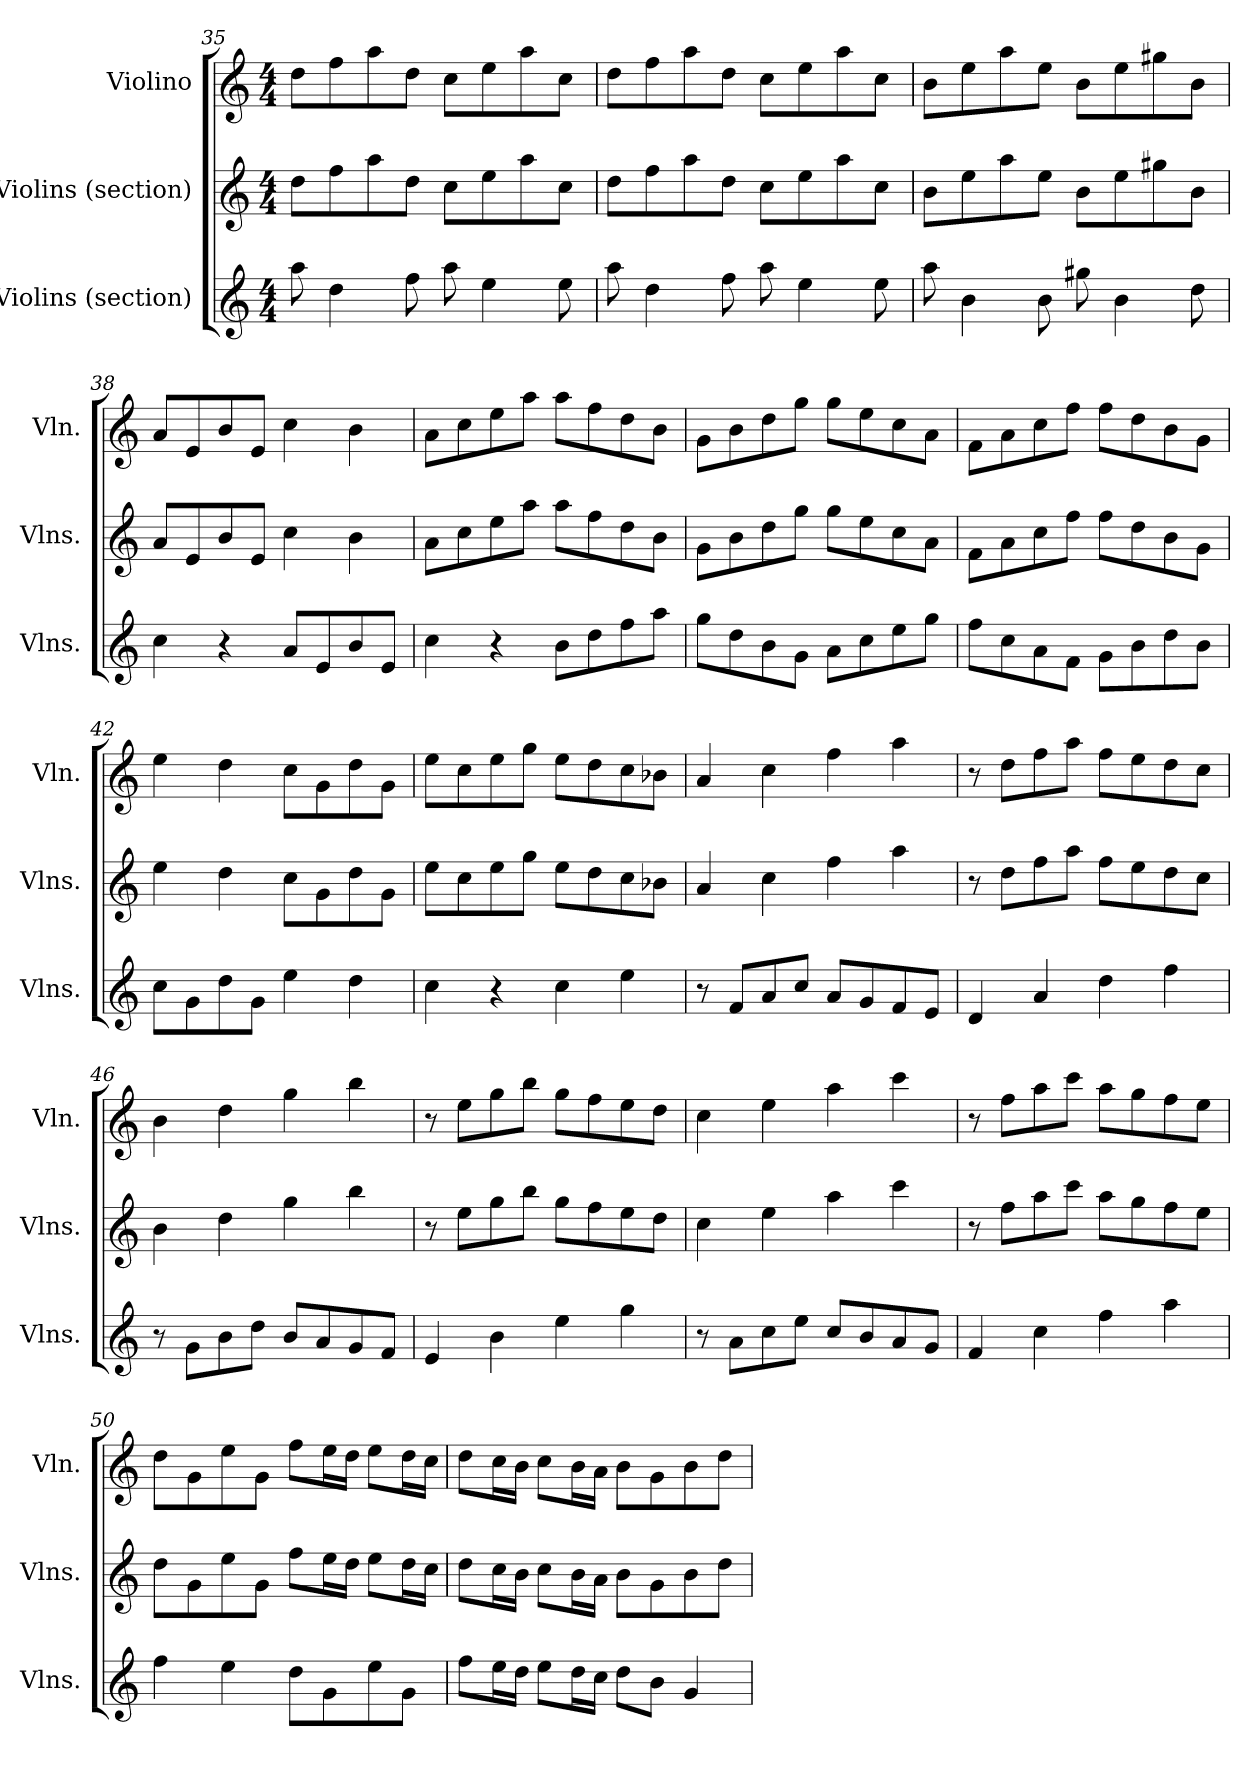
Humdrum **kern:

**kern	**kern	**kern
*part3	*part2	*part1
*staff3	*staff2	*staff1
*I"Violins (section)	*I"Violins (section)	*I"Violino
*I'Vlns.	*I'Vlns.	*I'Vln.
*clefG2	*clefG2	*clefG2
*k[]	*k[]	*k[]
*M4/4	*M4/4	*M4/4
=35	=35	=35
8aa\	8dd\L	8dd\L
4dd\	8ff\	8ff\
.	8aa\	8aa\
8ff\	8dd\J	8dd\J
8aa\	8cc\L	8cc\L
4ee\	8ee\	8ee\
.	8aa\	8aa\
8ee\	8cc\J	8cc\J
=36	=36	=36
8aa\	8dd\L	8dd\L
4dd\	8ff\	8ff\
.	8aa\	8aa\
8ff\	8dd\J	8dd\J
8aa\	8cc\L	8cc\L
4ee\	8ee\	8ee\
.	8aa\	8aa\
8ee\	8cc\J	8cc\J
=37	=37	=37
8aa\	8b\L	8b\L
4b\	8ee\	8ee\
.	8aa\	8aa\
8b\	8ee\J	8ee\J
8gg#X\	8b\L	8b\L
4b\	8ee\	8ee\
.	8gg#X\	8gg#X\
8dd\	8b\J	8b\J
!!LO:PB:g=z
=38	=38	=38
*	*	*MM138
4cc\	8a/L	8a/L
.	8e/	8e/
4r	8b/	8b/
.	8e/J	8e/J
8a/L	4cc\	4cc\
8e/	.	.
8b/	4b\	4b\
8e/J	.	.
=39	=39	=39
4cc\	8a\L	8a\L
.	8cc\	8cc\
4r	8ee\	8ee\
.	8aa\J	8aa\J
8b\L	8aa\L	8aa\L
8dd\	8ff\	8ff\
8ff\	8dd\	8dd\
8aa\J	8b\J	8b\J
=40	=40	=40
8gg\L	8g\L	8g\L
8dd\	8b\	8b\
8b\	8dd\	8dd\
8g\J	8gg\J	8gg\J
8a\L	8gg\L	8gg\L
8cc\	8ee\	8ee\
8ee\	8cc\	8cc\
8gg\J	8a\J	8a\J
=41	=41	=41
8ff\L	8f\L	8f\L
8cc\	8a\	8a\
8a\	8cc\	8cc\
8f\J	8ff\J	8ff\J
8g\L	8ff\L	8ff\L
8b\	8dd\	8dd\
8dd\	8b\	8b\
8b\J	8g\J	8g\J
!!LO:LB:g=z
=42	=42	=42
8cc\L	4ee\	4ee\
8g\	.	.
8dd\	4dd\	4dd\
8g\J	.	.
4ee\	8cc\L	8cc\L
.	8g\	8g\
4dd\	8dd\	8dd\
.	8g\J	8g\J
=43	=43	=43
4cc\	8ee\L	8ee\L
.	8cc\	8cc\
4r	8ee\	8ee\
.	8gg\J	8gg\J
4cc\	8ee\L	8ee\L
.	8dd\	8dd\
4ee\	8cc\	8cc\
.	8b-X\J	8b-X\J
=44	=44	=44
8r	4a/	4a/
8f/L	.	.
8a/	4cc\	4cc\
8cc/J	.	.
8a/L	4ff\	4ff\
8g/	.	.
8f/	4aa\	4aa\
8e/J	.	.
=45	=45	=45
*	*	*MM137
4d/	8r	8r
.	8dd\L	8dd\L
4a/	8ff\	8ff\
.	8aa\J	8aa\J
4dd\	8ff\L	8ff\L
.	8ee\	8ee\
4ff\	8dd\	8dd\
.	8cc\J	8cc\J
!!LO:LB:g=z
=46	=46	=46
8r	4b\	4b\
8g\L	.	.
8b\	4dd\	4dd\
8dd\J	.	.
8b/L	4gg\	4gg\
8a/	.	.
8g/	4bb\	4bb\
8f/J	.	.
=47	=47	=47
4e/	8r	8r
.	8ee\L	8ee\L
4b\	8gg\	8gg\
.	8bb\J	8bb\J
4ee\	8gg\L	8gg\L
.	8ff\	8ff\
4gg\	8ee\	8ee\
.	8dd\J	8dd\J
=48	=48	=48
8r	4cc\	4cc\
8a\L	.	.
8cc\	4ee\	4ee\
8ee\J	.	.
8cc/L	4aa\	4aa\
8b/	.	.
8a/	4ccc\	4ccc\
8g/J	.	.
=49	=49	=49
4f/	8r	8r
.	8ff\L	8ff\L
4cc\	8aa\	8aa\
.	8ccc\J	8ccc\J
4ff\	8aa\L	8aa\L
.	8gg\	8gg\
4aa\	8ff\	8ff\
.	8ee\J	8ee\J
!!LO:LB:g=z
=50	=50	=50
4ff\	8dd\L	8dd\L
.	8g\	8g\
4ee\	8ee\	8ee\
.	8g\J	8g\J
8dd\L	8ff\L	8ff\L
8g\	16ee\L	16ee\L
.	16dd\JJ	16dd\JJ
8ee\	8ee\L	8ee\L
8g\J	16dd\L	16dd\L
.	16cc\JJ	16cc\JJ
=51	=51	=51
8ff\L	8dd\L	8dd\L
16ee\L	16cc\L	16cc\L
16dd\JJ	16b\JJ	16b\JJ
8ee\L	8cc\L	8cc\L
16dd\L	16b\L	16b\L
16cc\JJ	16a\JJ	16a\JJ
8dd\L	8b\L	8b\L
8b\J	8g\	8g\
4g/	8b\	8b\
.	8dd\J	8dd\J
=	=	=
*-	*-	*-
